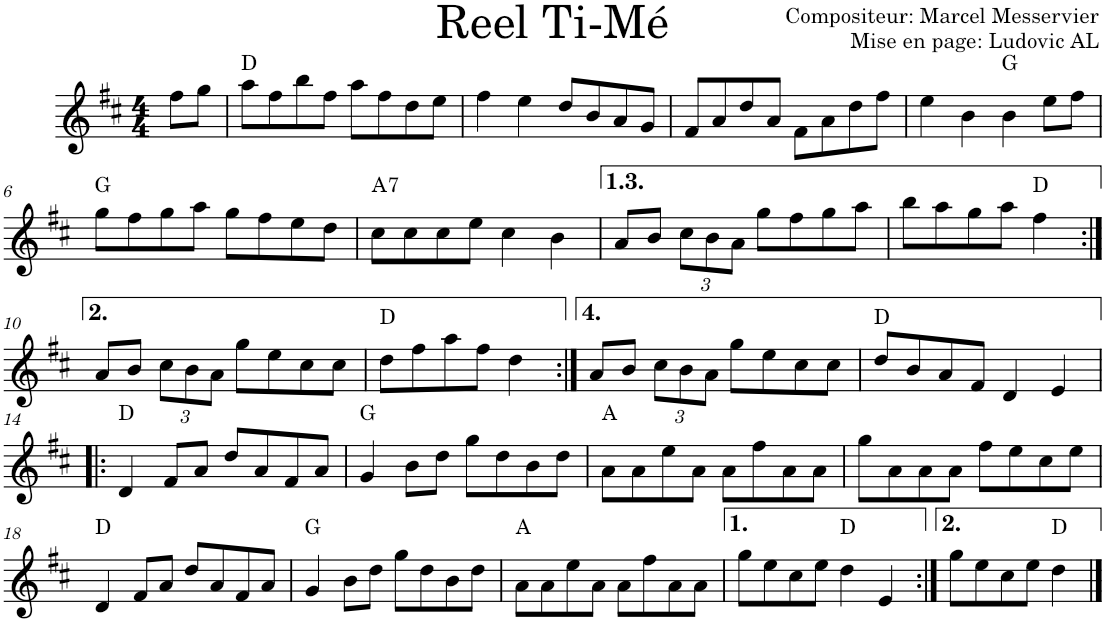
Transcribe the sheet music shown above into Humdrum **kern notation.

**kern	**harte
*part1	*part1
*staff1	*
*I"Violon	*
*I'Vln.	*
*clefG2	*
*k[f#c#]	*
*M4/4	*
=1	=1
8ff#\L	.
8gg\J	.
=2	=2
8aa\L	D:maj
8ff#\	.
8bb\	.
8ff#\J	.
8aa\L	.
8ff#\	.
8dd\	.
8ee\J	.
=3	=3
4ff#\	.
4ee\	.
8dd/L	.
8b/	.
8a/	.
8g/J	.
=4	=4
8f#/L	.
8a/	.
8dd/	.
8a/J	.
8f#\L	.
8a\	.
8dd\	.
8ff#\J	.
=5	=5
4ee\	.
4b\	.
4b\	G:maj
8ee\L	.
8ff#\J	.
!!LO:LB:g=z
=6	=6
8gg\L	G:maj
8ff#\	.
8gg\	.
8aa\J	.
8gg\L	.
8ff#\	.
8ee\	.
8dd\J	.
=7	=7
!	!LO:H:kt=7
8cc#\L	A:7
8cc#\	.
8cc#\	.
8ee\J	.
4cc#\	.
4b\	.
=8	=8
8a/L	.
8b/J	.
*Xbrackettup	*
12cc#\L	.
12b\	.
12a\J	.
8gg\L	.
8ff#\	.
8gg\	.
8aa\J	.
=9	=9
8bb\L	.
8aa\	.
8gg\	.
8aa\J	.
4ff#\	D:maj
!!LO:LB:g=z
=10:|!	=10:|!
8a/L	.
8b/J	.
12cc#\L	.
12b\	.
12a\J	.
8gg\L	.
8ee\	.
8cc#\	.
8cc#\J	.
=11	=11
8dd\L	D:maj
8ff#\	.
8aa\	.
8ff#\J	.
4dd\	.
=12:|!	=12:|!
8a/L	.
8b/J	.
12cc#\L	.
12b\	.
12a\J	.
8gg\L	.
8ee\	.
8cc#\	.
8cc#\J	.
=13	=13
8dd/L	D:maj
8b/	.
8a/	.
8f#/J	.
4d/	.
4e/	.
!!LO:LB:g=z
=14!|:	=14!|:
4d/	D:maj
8f#/L	.
8a/J	.
8dd/L	.
8a/	.
8f#/	.
8a/J	.
=15	=15
4g/	G:maj
8b\L	.
8dd\J	.
8gg\L	.
8dd\	.
8b\	.
8dd\J	.
=16	=16
8a\L	A:maj
8a\	.
8ee\	.
8a\J	.
8a\L	.
8ff#\	.
8a\	.
8a\J	.
=17	=17
8gg\L	.
8a\	.
8a\	.
8a\J	.
8ff#\L	.
8ee\	.
8cc#\	.
8ee\J	.
!!LO:LB:g=z
=18	=18
4d/	D:maj
8f#/L	.
8a/J	.
8dd/L	.
8a/	.
8f#/	.
8a/J	.
=19	=19
4g/	G:maj
8b\L	.
8dd\J	.
8gg\L	.
8dd\	.
8b\	.
8dd\J	.
=20	=20
8a\L	A:maj
8a\	.
8ee\	.
8a\J	.
8a\L	.
8ff#\	.
8a\	.
8a\J	.
=21	=21
8gg\L	.
8ee\	.
8cc#\	.
8ee\J	.
4dd\	D:maj
4e/	.
=22:|!	=22:|!
8gg\L	.
8ee\	.
8cc#\	.
8ee\J	.
4dd\	D:maj
==	==
*-	*-
